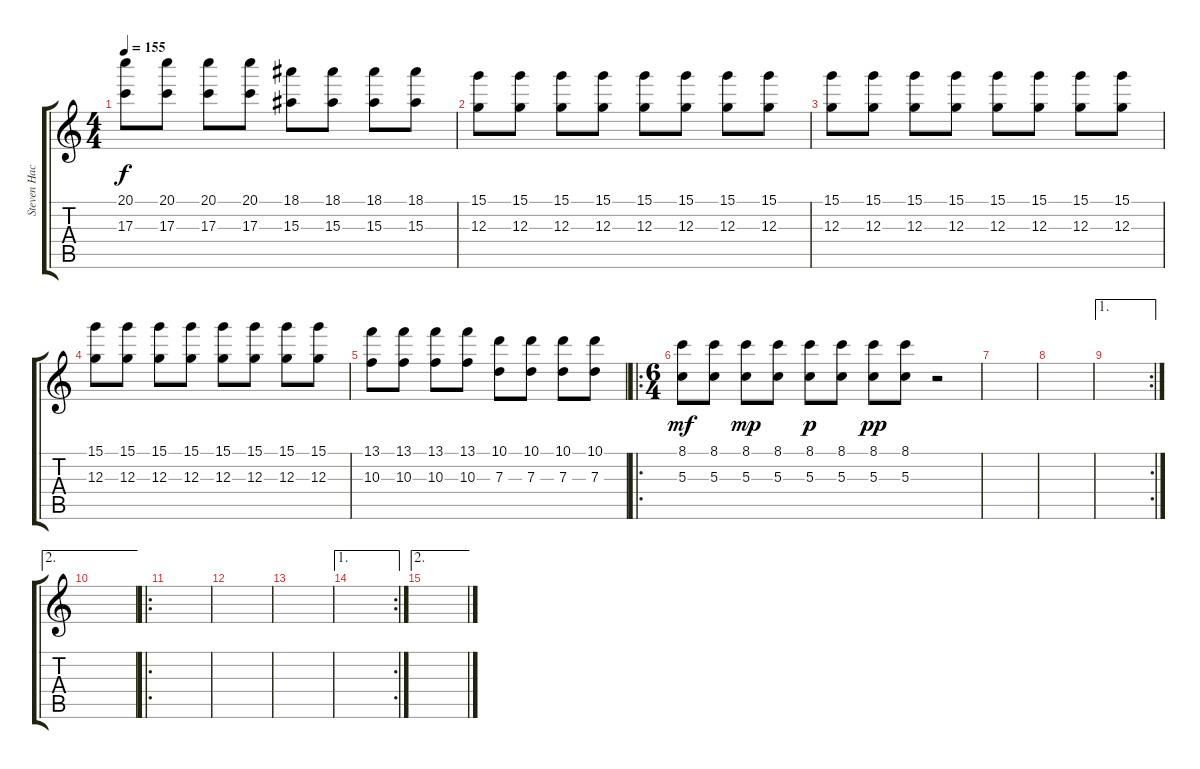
\track ("Steven Hackney1 1/2" "Steven Hac") {instrument distortionguitar bank 255}
\staff {score tabs}
\tuning (E4 B3 G3 D3 A2 E2) {hide}
\ts (4 4)
\tempo 155
\clef g2
\ks c
(20.1 17.3).8{dy f} (20.1 17.3).8 (20.1 17.3).8 (20.1 17.3).8 (18.1 15.3).8 (18.1 15.3).8 (18.1 15.3).8 (18.1 15.3).8 |
(15.1 12.3).8 (15.1 12.3).8 (15.1 12.3).8 (15.1 12.3).8 (15.1 12.3).8 (15.1 12.3).8 (15.1 12.3).8 (15.1 12.3).8 |
(15.1 12.3).8 (15.1 12.3).8 (15.1 12.3).8 (15.1 12.3).8 (15.1 12.3).8 (15.1 12.3).8 (15.1 12.3).8 (15.1 12.3).8 |
(15.1 12.3).8 (15.1 12.3).8 (15.1 12.3).8 (15.1 12.3).8 (15.1 12.3).8 (15.1 12.3).8 (15.1 12.3).8 (15.1 12.3).8 |
(13.1 10.3).8 (13.1 10.3).8 (13.1 10.3).8 (13.1 10.3).8 (10.1 7.3).8 (10.1 7.3).8 (10.1 7.3).8 (10.1 7.3).8 |
\ro
\ts (6 4)
(8.1 5.3).8{dy mf} (8.1 5.3).8 (8.1 5.3).8{dy mp} (8.1 5.3).8 (8.1 5.3).8{dy p} (8.1 5.3).8 (8.1 5.3).8{dy pp} (8.1 5.3).8 r.2 |
|
|
\ae 1
\rc 2
|
\ae 2
|
\ro
|
|
|
\ae 1
\rc 2
|
\ae 2
